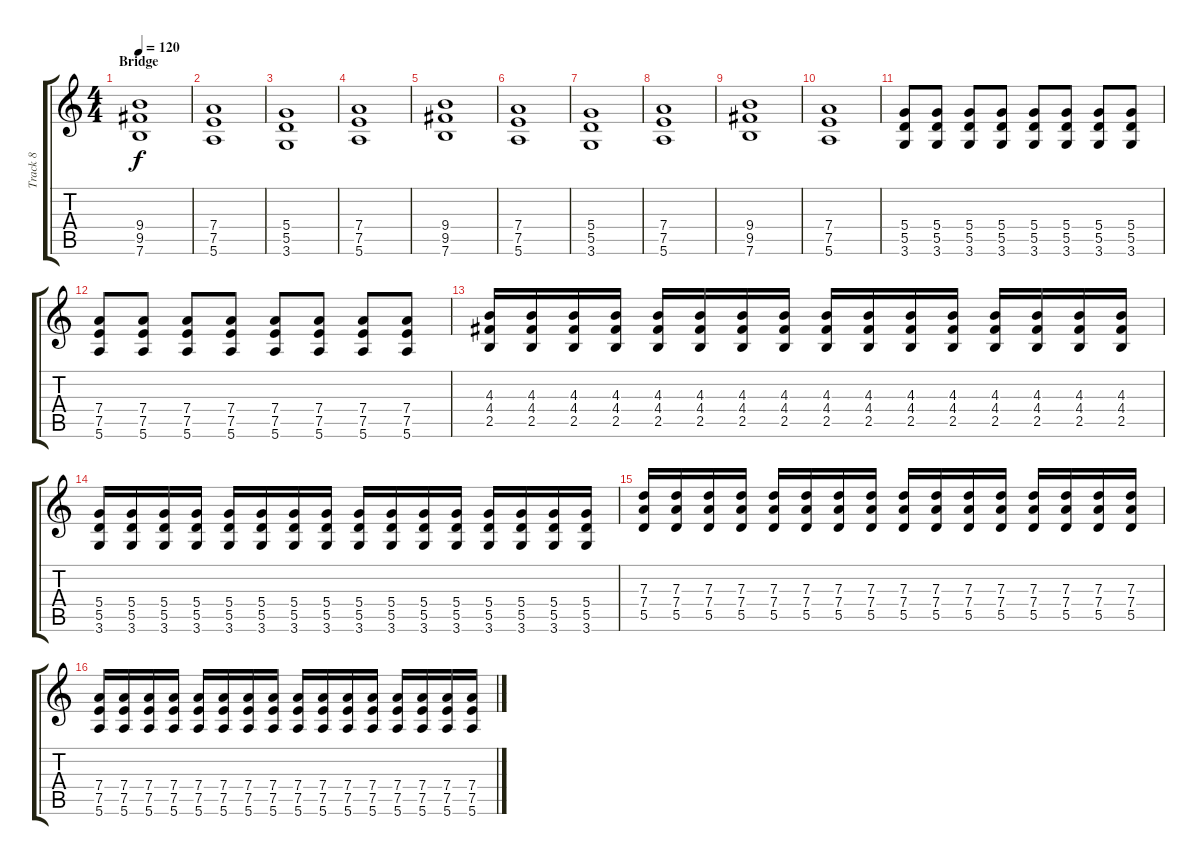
\track ("Track 8" "Track 8") {instrument overdrivenguitar}
\staff {score tabs}
\tuning (E4 B3 G3 D3 A2 E2) {hide}
\ts (4 4)
\section ("" "Bridge")
\tempo 120
\clef g2
\ks c
(9.4 9.5 7.6).1{dy f} |
(7.4 7.5 5.6).1 |
(5.4 5.5 3.6).1 |
(7.4 7.5 5.6).1 |
(9.4 9.5 7.6).1 |
(7.4 7.5 5.6).1 |
(5.4 5.5 3.6).1 |
(7.4 7.5 5.6).1 |
(9.4 9.5 7.6).1 |
(7.4 7.5 5.6).1 |
(5.4 5.5 3.6).8 (5.4 5.5 3.6).8 (5.4 5.5 3.6).8 (5.4 5.5 3.6).8 (5.4 5.5 3.6).8 (5.4 5.5 3.6).8 (5.4 5.5 3.6).8 (5.4 5.5 3.6).8 |
(7.4 7.5 5.6).8 (7.4 7.5 5.6).8 (7.4 7.5 5.6).8 (7.4 7.5 5.6).8 (7.4 7.5 5.6).8 (7.4 7.5 5.6).8 (7.4 7.5 5.6).8 (7.4 7.5 5.6).8 |
(4.3 4.4 2.5).16 (4.3 4.4 2.5).16 (4.3 4.4 2.5).16 (4.3 4.4 2.5).16 (4.3 4.4 2.5).16 (4.3 4.4 2.5).16 (4.3 4.4 2.5).16 (4.3 4.4 2.5).16 (4.3 4.4 2.5).16 (4.3 4.4 2.5).16 (4.3 4.4 2.5).16 (4.3 4.4 2.5).16 (4.3 4.4 2.5).16 (4.3 4.4 2.5).16 (4.3 4.4 2.5).16 (4.3 4.4 2.5).16 |
(5.4 5.5 3.6).16 (5.4 5.5 3.6).16 (5.4 5.5 3.6).16 (5.4 5.5 3.6).16 (5.4 5.5 3.6).16 (5.4 5.5 3.6).16 (5.4 5.5 3.6).16 (5.4 5.5 3.6).16 (5.4 5.5 3.6).16 (5.4 5.5 3.6).16 (5.4 5.5 3.6).16 (5.4 5.5 3.6).16 (5.4 5.5 3.6).16 (5.4 5.5 3.6).16 (5.4 5.5 3.6).16 (5.4 5.5 3.6).16 |
(7.3 7.4 5.5).16 (7.3 7.4 5.5).16 (7.3 7.4 5.5).16 (7.3 7.4 5.5).16 (7.3 7.4 5.5).16 (7.3 7.4 5.5).16 (7.3 7.4 5.5).16 (7.3 7.4 5.5).16 (7.3 7.4 5.5).16 (7.3 7.4 5.5).16 (7.3 7.4 5.5).16 (7.3 7.4 5.5).16 (7.3 7.4 5.5).16 (7.3 7.4 5.5).16 (7.3 7.4 5.5).16 (7.3 7.4 5.5).16 |
(7.4 7.5 5.6).16 (7.4 7.5 5.6).16 (7.4 7.5 5.6).16 (7.4 7.5 5.6).16 (7.4 7.5 5.6).16 (7.4 7.5 5.6).16 (7.4 7.5 5.6).16 (7.4 7.5 5.6).16 (7.4 7.5 5.6).16 (7.4 7.5 5.6).16 (7.4 7.5 5.6).16 (7.4 7.5 5.6).16 (7.4 7.5 5.6).16 (7.4 7.5 5.6).16 (7.4 7.5 5.6).16 (7.4 7.5 5.6).16
